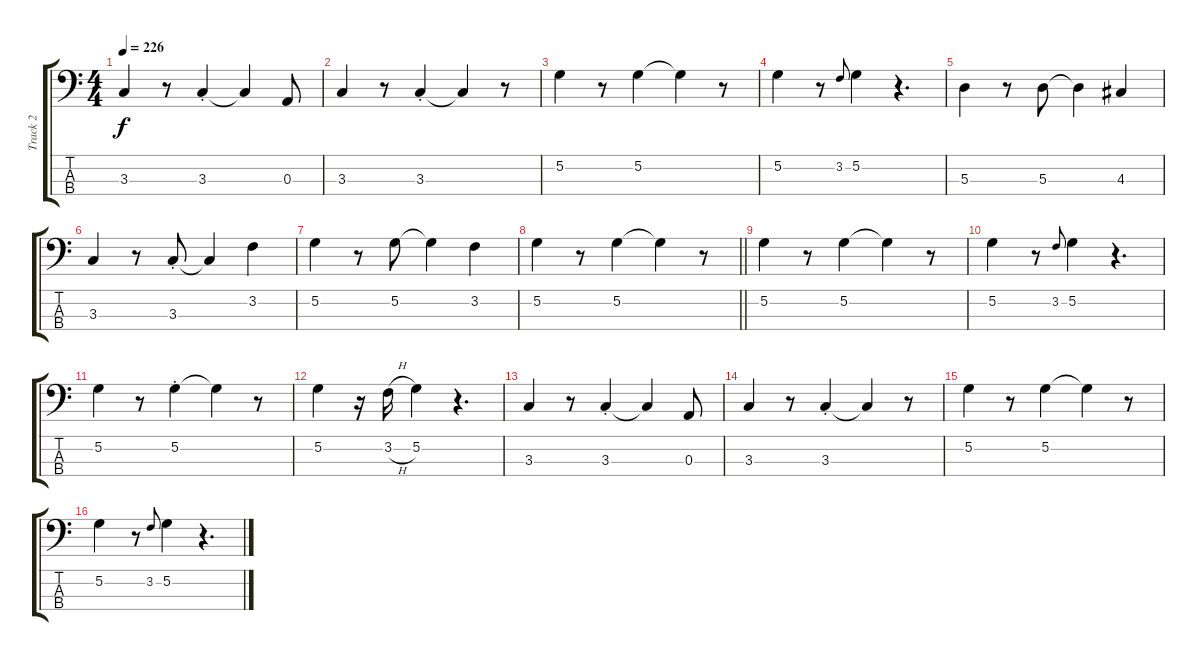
\track ("Track 2" "Track 2") {instrument electricbassfinger}
\staff {score tabs}
\tuning (G2 D2 A1 E1) {hide}
\ts (4 4)
\tempo 226
\clef f4
\ks c
3.3.4{dy f} r.8 3.3{st}.4 3.3{t}.4 0.3.8 |
3.3.4 r.8 3.3{st}.4 3.3{t}.4 r.8 |
5.2.4 r.8 5.2.4 5.2{t}.4 r.8 |
5.2.4 r.8 3.2.8{gr onbeat} 5.2.4 r.4{d} |
5.3.4 r.8 5.3.8 5.3{t}.4 4.3.4 |
3.3.4 r.8 3.3{st}.8 3.3{t}.4 3.2.4 |
5.2.4 r.8 5.2.8 5.2{t}.4 3.2.4 |
\barLineRight lightlight
5.2.4 r.8 5.2.4 5.2{t}.4 r.8 |
5.2.4 r.8 5.2.4 5.2{t}.4 r.8 |
5.2.4 r.8 3.2.8{gr onbeat} 5.2.4 r.4{d} |
5.2.4 r.8 5.2{st}.4 5.2{t}.4 r.8 |
5.2.4 r.16 3.2{h}.16 5.2.4 r.4{d} |
3.3.4 r.8 3.3{st}.4 3.3{t}.4 0.3.8 |
3.3.4 r.8 3.3{st}.4 3.3{t}.4 r.8 |
5.2.4 r.8 5.2.4 5.2{t}.4 r.8 |
5.2.4 r.8 3.2.8{gr onbeat} 5.2.4 r.4{d}
